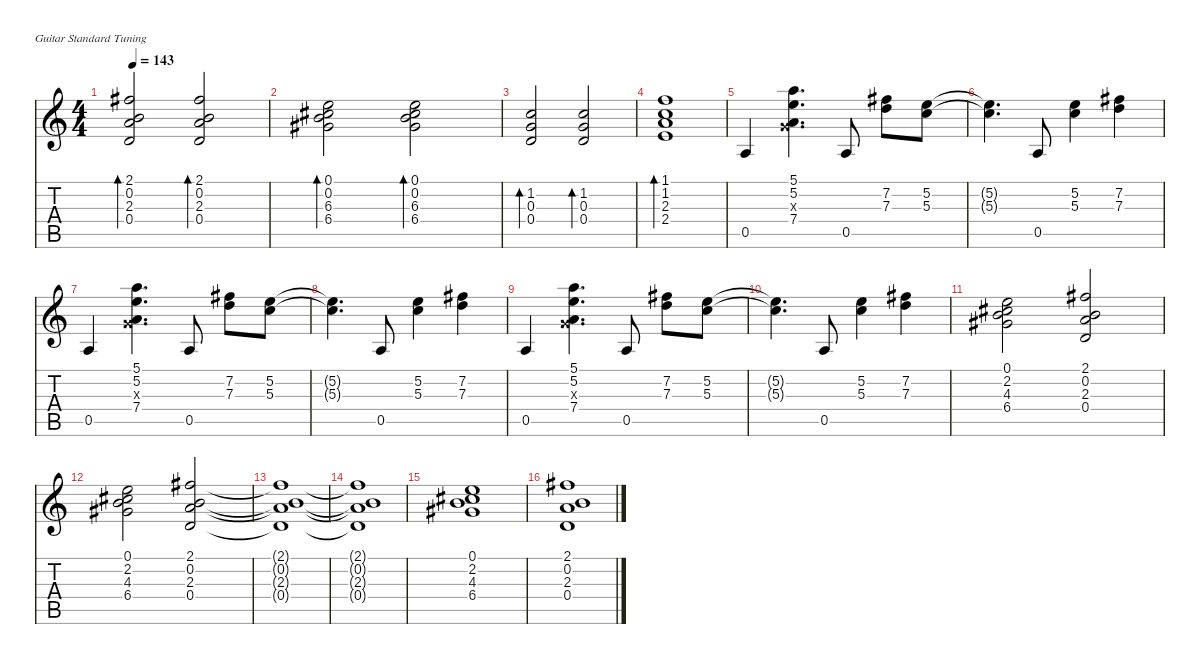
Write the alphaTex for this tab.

\defaultSystemsLayout 4
\hideDynamics
\bracketExtendMode nobrackets
\singleTrackTrackNamePolicy hidden
\multiTrackTrackNamePolicy hidden
\firstSystemTrackNameMode fullname
\firstSystemTrackNameOrientation horizontal
\otherSystemsTrackNameOrientation horizontal
\track ("Rythm Guitar II (clean)" "s.guit.") {instrument acousticguitarsteel}
\staff {score tabs}
\tuning (E4 B3 G3 D3 A2 E2)
\ts (4 4)
\tempo 143
\clef g2
\ks c
(2.1{acc #} 0.2 2.3 0.4).2{bd 120 dy f beam Up} (2.1{acc #} 0.2 2.3 0.4).2{bd 120 beam Up} |
(0.1 0.2 6.3{acc #} 6.4{acc #}).2{bd 120 beam Down} (0.1 0.2 6.3{acc #} 6.4{acc #}).2{bd 120 beam Down} |
(1.2 0.3 0.4).2{bd 120 beam Up} (1.2 0.3 0.4).2{bd 120 beam Up} |
(1.1 1.2 2.3 2.4).1{bd 240 beam Down} |
0.5.4{beam Up} (5.1 5.2 0.3{x} 7.4).4{d beam Down} 0.5.8{beam Up} (7.2{acc #} 7.3).8{beam Down} (5.2 5.3).8{beam Down} |
(5.2{t} 5.3{t}).4{d beam Down} 0.5.8{beam Up} (5.2 5.3).4{beam Down} (7.2{acc #} 7.3).4{beam Down} |
0.5.4{beam Up} (5.1 5.2 0.3{x} 7.4).4{d beam Down} 0.5.8{beam Up} (7.2{acc #} 7.3).8{beam Down} (5.2 5.3).8{beam Down} |
(5.2{t} 5.3{t}).4{d beam Down} 0.5.8{beam Up} (5.2 5.3).4{beam Down} (7.2{acc #} 7.3).4{beam Down} |
0.5.4{beam Up} (5.1 5.2 0.3{x} 7.4).4{d beam Down} 0.5.8{beam Up} (7.2{acc #} 7.3).8{beam Down} (5.2 5.3).8{beam Down} |
(5.2{t} 5.3{t}).4{d beam Down} 0.5.8{beam Up} (5.2 5.3).4{beam Down} (7.2{acc #} 7.3).4{beam Down} |
(0.1 2.2{acc #} 4.3 6.4{acc #}).2{beam Down} (2.1{acc #} 0.2 2.3 0.4).2{beam Up} |
(0.1 2.2{acc #} 4.3 6.4{acc #}).2{beam Down} (2.1{acc #} 0.2 2.3 0.4).2{beam Up} |
(2.1{t acc #} 0.2{t} 2.3{t} 0.4{t}).1{beam Up} |
(2.1{t acc #} 0.2{t} 2.3{t} 0.4{t}).1{beam Up} |
(0.1 2.2{acc #} 4.3 6.4{acc #}).1{beam Down} |
(2.1{acc #} 0.2 2.3 0.4).1{beam Up}
